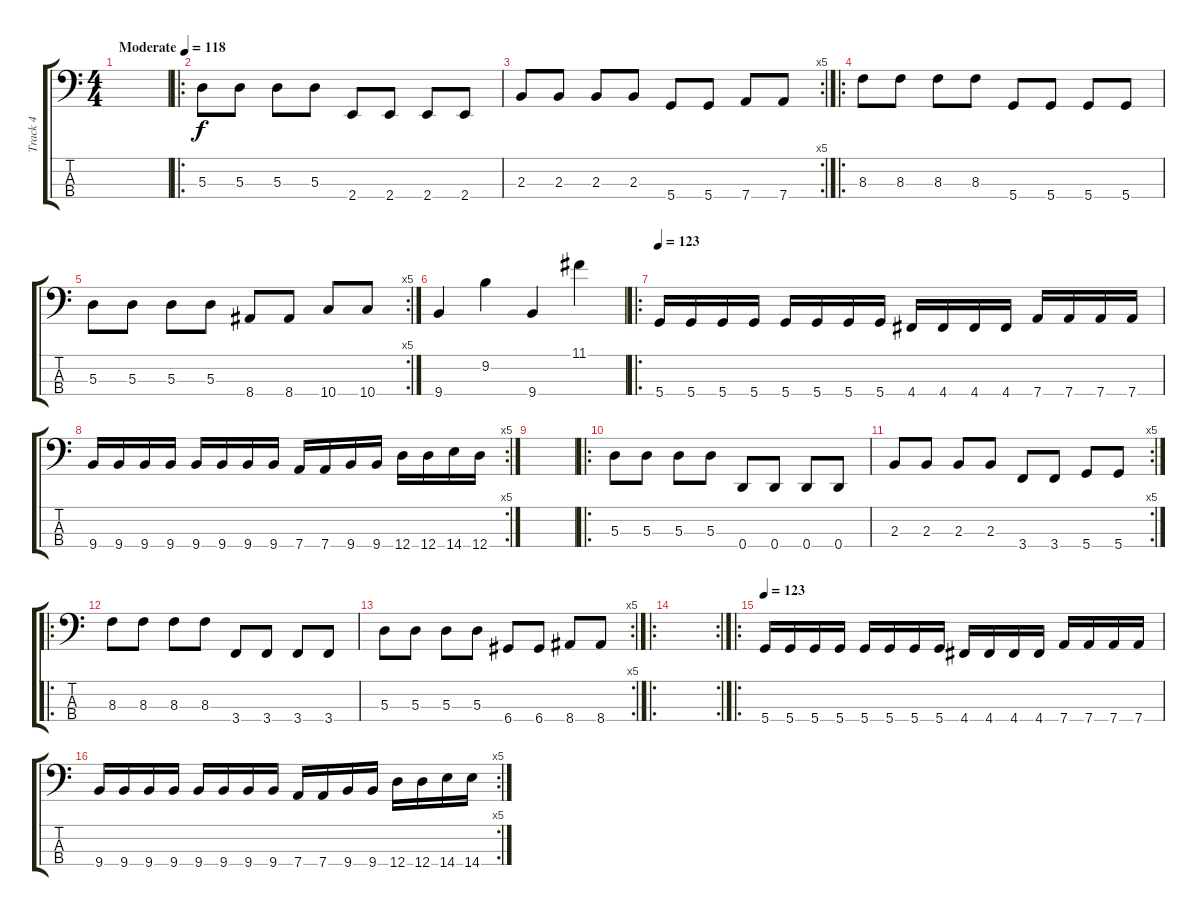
\track ("Track 4" "Track 4") {instrument electricbassfinger}
\staff {score tabs}
\tuning (G2 D2 A1 D1) {hide}
\ts (4 4)
\tempo (118 "Moderate")
\clef f4
\ks c
|
\ro
5.3.8 5.3.8 5.3.8 5.3.8 2.4.8 2.4.8 2.4.8 2.4.8 |
\rc 5
2.3.8 2.3.8 2.3.8 2.3.8 5.4.8 5.4.8 7.4.8 7.4.8 |
\ro
8.3.8 8.3.8 8.3.8 8.3.8 5.4.8 5.4.8 5.4.8 5.4.8 |
\rc 5
5.3.8 5.3.8 5.3.8 5.3.8 8.4.8 8.4.8 10.4.8 10.4.8 |
9.4.4 9.2.4 9.4.4 11.1.4 |
\ro
\tempo 123
5.4.16 5.4.16 5.4.16 5.4.16 5.4.16 5.4.16 5.4.16 5.4.16 4.4.16 4.4.16 4.4.16 4.4.16 7.4.16 7.4.16 7.4.16 7.4.16 |
\rc 5
9.4.16 9.4.16 9.4.16 9.4.16 9.4.16 9.4.16 9.4.16 9.4.16 7.4.16 7.4.16 9.4.16 9.4.16 12.4.16 12.4.16 14.4.16 12.4.16 |
|
\ro
5.3.8 5.3.8 5.3.8 5.3.8 0.4.8 0.4.8 0.4.8 0.4.8 |
\rc 5
2.3.8 2.3.8 2.3.8 2.3.8 3.4.8 3.4.8 5.4.8 5.4.8 |
\ro
8.3.8 8.3.8 8.3.8 8.3.8 3.4.8 3.4.8 3.4.8 3.4.8 |
\rc 5
5.3.8 5.3.8 5.3.8 5.3.8 6.4.8 6.4.8 8.4.8 8.4.8 |
\ro
\rc 2
|
\ro
\tempo 123
5.4.16 5.4.16 5.4.16 5.4.16 5.4.16 5.4.16 5.4.16 5.4.16 4.4.16 4.4.16 4.4.16 4.4.16 7.4.16 7.4.16 7.4.16 7.4.16 |
\rc 5
9.4.16 9.4.16 9.4.16 9.4.16 9.4.16 9.4.16 9.4.16 9.4.16 7.4.16 7.4.16 9.4.16 9.4.16 12.4.16 12.4.16 14.4.16 14.4.16
